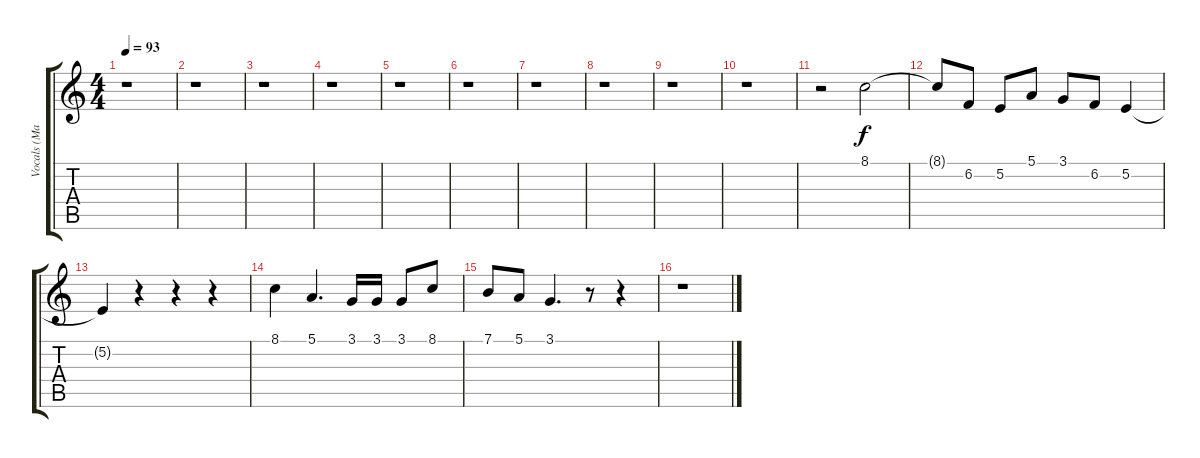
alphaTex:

\track ("Vocals (Matt)" "Vocals (Ma") {instrument acousticgrandpiano}
\staff {score tabs}
\tuning (E4 B3 G3 D3 A2 D2) {hide}
\ts (4 4)
\tempo 93
\clef g2
\ks c
r.1{dy f} |
r.1 |
r.1 |
r.1 |
r.1 |
r.1 |
r.1 |
r.1 |
r.1 |
r.1 |
r.2 8.1.2 |
8.1{t}.8 6.2.8 5.2.8 5.1.8 3.1.8 6.2.8 5.2.4 |
5.2{t}.4 r.4 r.4 r.4 |
8.1.4 5.1.4{d} 3.1.16 3.1.16 3.1.8 8.1.8 |
7.1.8 5.1.8 3.1.4{d} r.8 r.4 |
r.1
